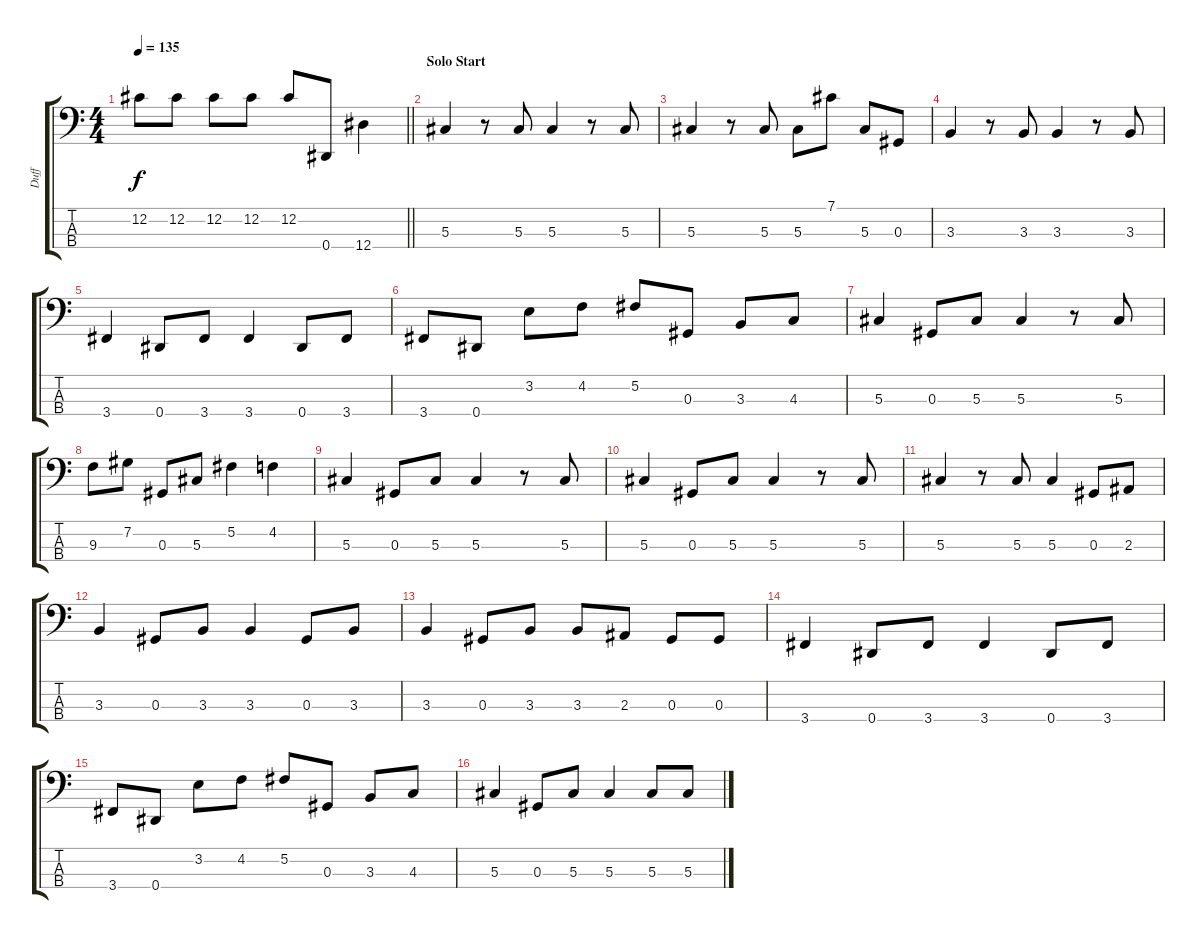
\track ("Duff" "Duff") {instrument electricbasspick}
\staff {score tabs}
\tuning (Gb2 Db2 Ab1 Eb1) {hide}
\ts (4 4)
\tempo 135
\clef f4
\barLineRight lightlight
\ks c
12.2.8{dy f} 12.2.8 12.2.8 12.2.8 12.2.8 0.4.8 12.4.4 |
\section ("" "Solo Start")
5.3.4 r.8 5.3.8 5.3.4 r.8 5.3.8 |
5.3.4 r.8 5.3.8 5.3.8 7.1.8 5.3.8 0.3.8 |
3.3.4 r.8 3.3.8 3.3.4 r.8 3.3.8 |
3.4.4 0.4.8 3.4.8 3.4.4 0.4.8 3.4.8 |
3.4.8 0.4.8 3.2.8 4.2.8 5.2.8 0.3.8 3.3.8 4.3.8 |
5.3.4 0.3.8 5.3.8 5.3.4 r.8 5.3.8 |
9.3.8 7.2.8 0.3.8 5.3.8 5.2.4 4.2.4 |
5.3.4 0.3.8 5.3.8 5.3.4 r.8 5.3.8 |
5.3.4 0.3.8 5.3.8 5.3.4 r.8 5.3.8 |
5.3.4 r.8 5.3.8 5.3.4 0.3.8 2.3.8 |
3.3.4 0.3.8 3.3.8 3.3.4 0.3.8 3.3.8 |
3.3.4 0.3.8 3.3.8 3.3.8 2.3.8 0.3.8 0.3.8 |
3.4.4 0.4.8 3.4.8 3.4.4 0.4.8 3.4.8 |
3.4.8 0.4.8 3.2.8 4.2.8 5.2.8 0.3.8 3.3.8 4.3.8 |
5.3.4 0.3.8 5.3.8 5.3.4 5.3.8 5.3.8
